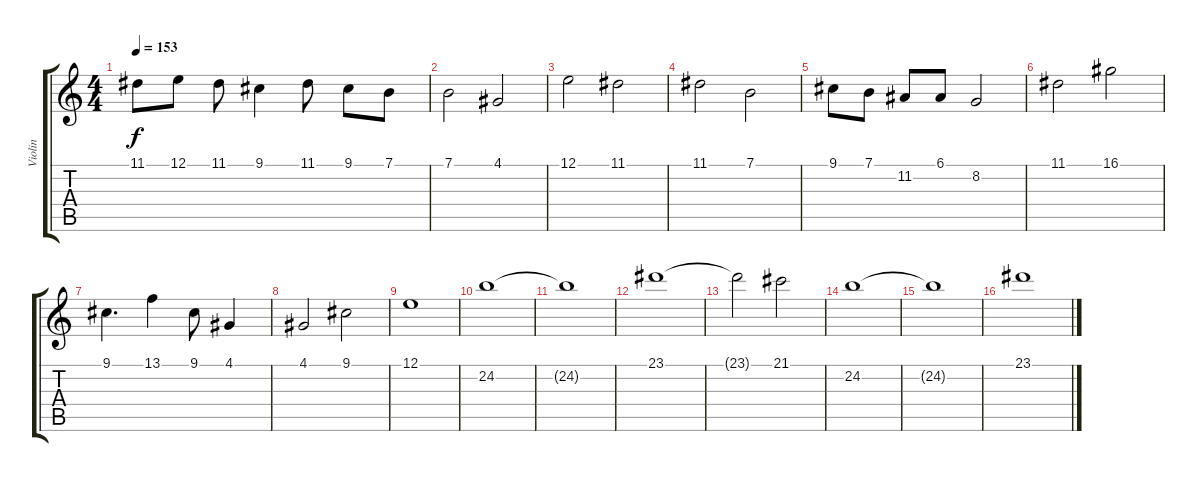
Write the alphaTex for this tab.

\track ("Violin" "Violin") {instrument stringensemble1}
\staff {score tabs}
\tuning (E4 B3 G3 D3 A2 E2) {hide}
\ts (4 4)
\tempo 153
\clef g2
\ks c
11.1.8{dy f} 12.1.8 11.1.8 9.1.4 11.1.8 9.1.8 7.1.8 |
7.1.2 4.1.2 |
12.1.2 11.1.2 |
11.1.2 7.1.2 |
9.1.8 7.1.8 11.2.8 6.1.8 8.2.2 |
11.1.2 16.1.2 |
9.1.4{d} 13.1.4 9.1.8 4.1.4 |
4.1.2 9.1.2 |
12.1.1 |
24.2.1 |
24.2{t}.1 |
23.1.1 |
23.1{t}.2 21.1.2 |
24.2.1 |
24.2{t}.1 |
23.1.1
